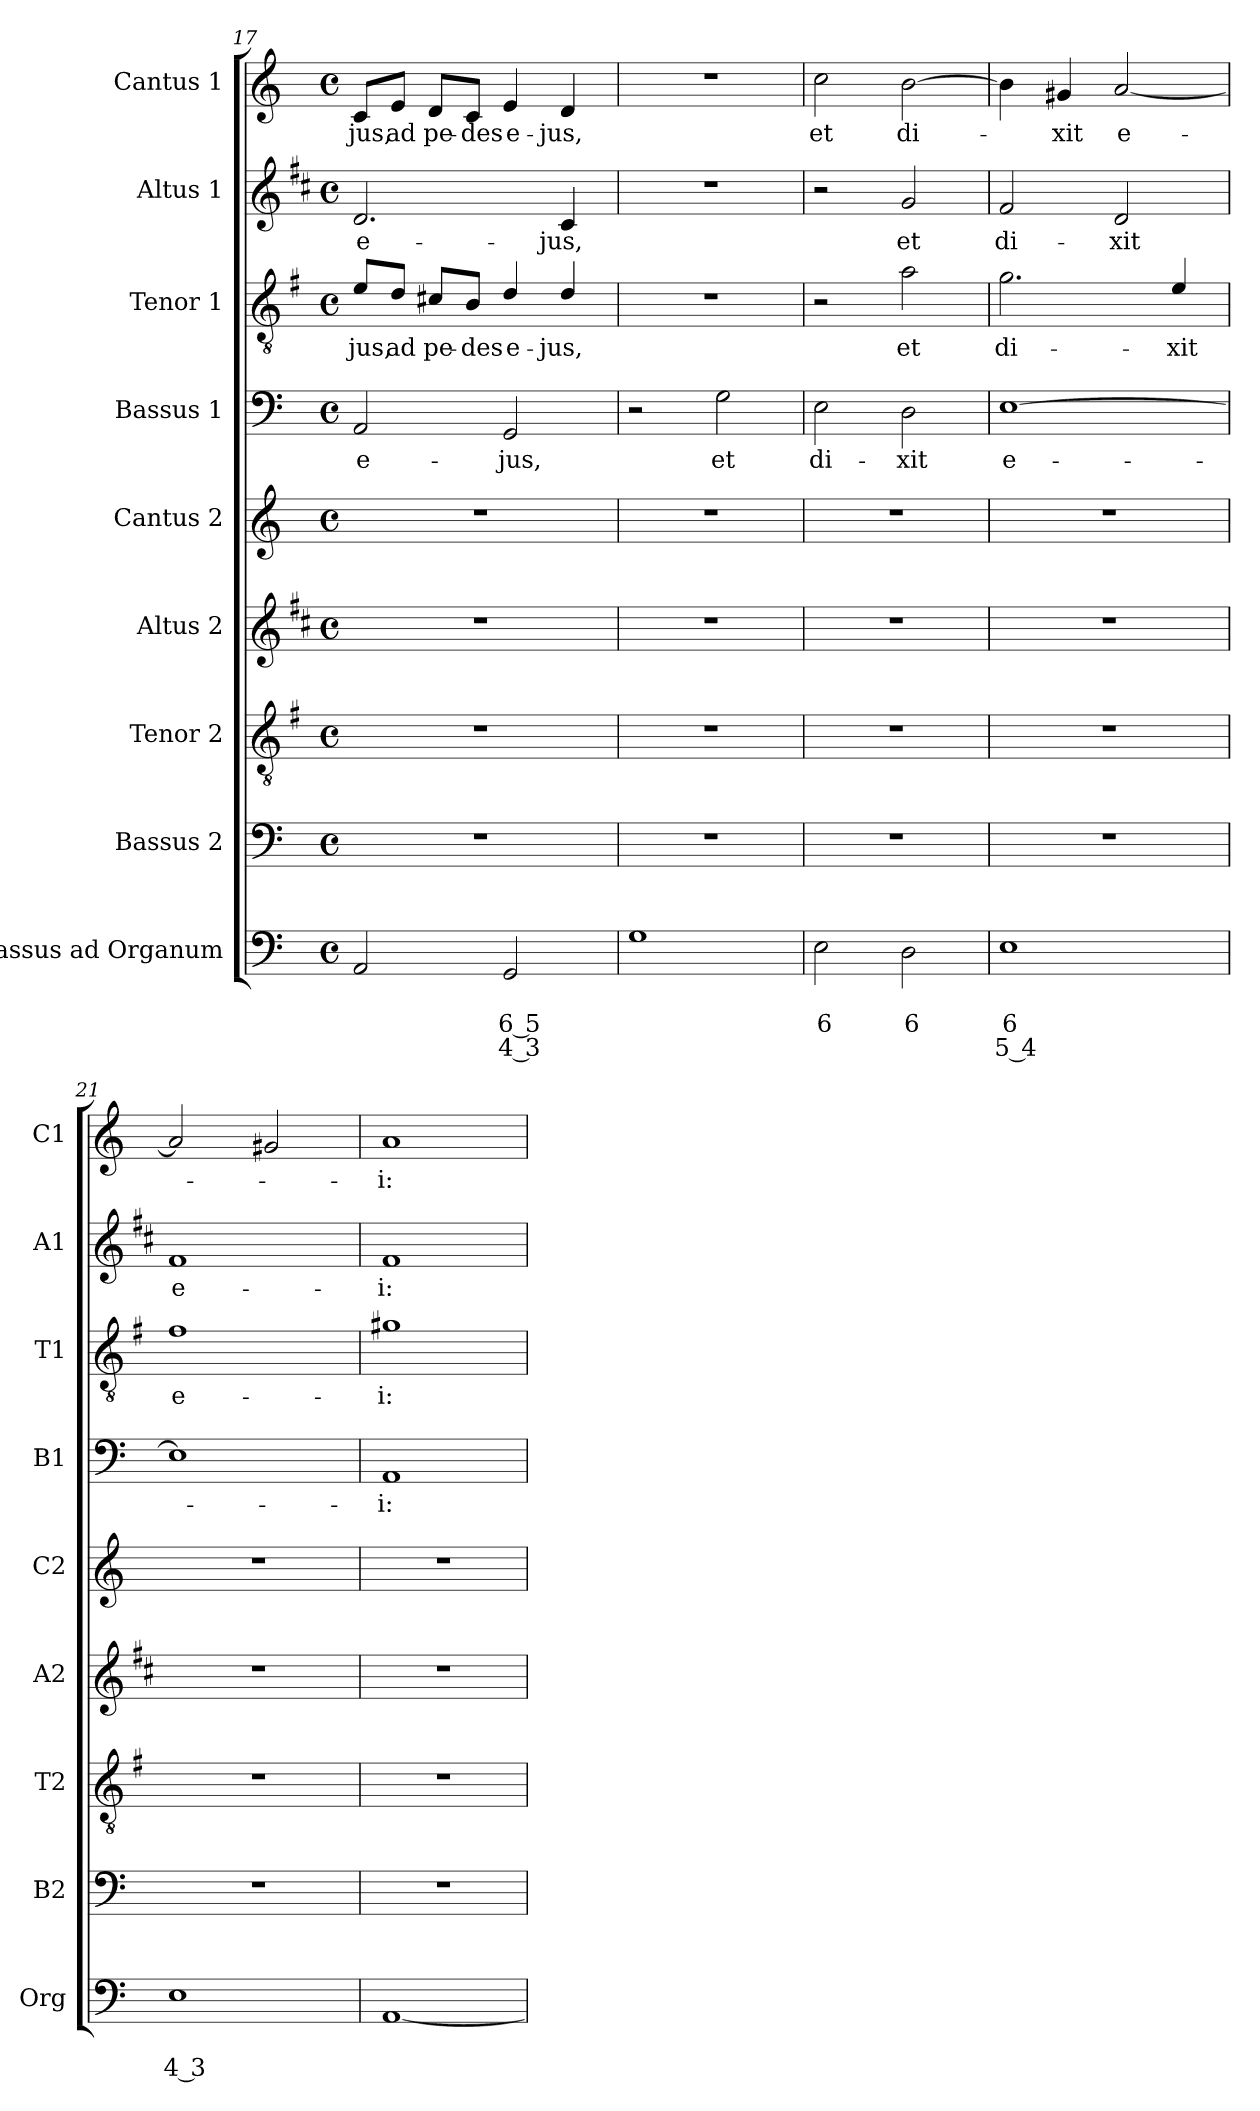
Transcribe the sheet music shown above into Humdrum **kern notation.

**kern	**text	**text	**text	**kern	**kern	**kern	**kern	**kern	**text	**kern	**text	**kern	**text	**kern	**text
*part9	*part9	*part9	*part9	*part8	*part7	*part6	*part5	*part4	*part4	*part3	*part3	*part2	*part2	*part1	*part1
*staff9	*staff9	*staff9	*staff9	*staff8	*staff7	*staff6	*staff5	*staff4	*staff4	*staff3	*staff3	*staff2	*staff2	*staff1	*staff1
*I"Bassus ad Organum	*	*	*	*I"Bassus 2	*I"Tenor 2	*I"Altus 2	*I"Cantus 2	*I"Bassus 1	*	*I"Tenor 1	*	*I"Altus 1	*	*I"Cantus 1	*
*I'Org	*	*	*	*I'B2	*I'T2	*I'A2	*I'C2	*I'B1	*	*I'T1	*	*I'A1	*	*I'C1	*
*clefF4	*	*	*	*clefF4	*clefGv2	*clefG2	*clefG2	*clefF4	*	*clefGv2	*	*clefG2	*	*clefG2	*
*	*	*	*	*	*ITrd4c7	*ITrd1c2	*	*	*	*ITrd4c7	*	*ITrd1c2	*	*	*
*k[]	*	*	*	*k[]	*k[]	*k[]	*k[]	*k[]	*	*k[]	*	*k[]	*	*k[]	*
*C:	*	*	*	*C:	*C:	*C:	*C:	*C:	*	*C:	*	*C:	*	*C:	*
*M4/4	*	*	*	*M4/4	*M4/4	*M4/4	*M4/4	*M4/4	*	*M4/4	*	*M4/4	*	*M4/4	*
*met(c)	*	*	*	*met(c)	*met(c)	*met(c)	*met(c)	*met(c)	*	*met(c)	*	*met(c)	*	*met(c)	*
=17	=17	=17	=17	=17	=17	=17	=17	=17	=17	=17	=17	=17	=17	=17	=17
!	!	!	!	!	!	!	!	!	!LO:LY:b	!	!LO:LY:b	!	!LO:LY:b	!	!LO:LY:b
2AA/	.	.	.	1r	1r	1r	1r	2AA/	e-	8A/L	-jus,	2.c/	e-	8c/L	-jus,
!	!	!	!	!	!	!	!	!	!	!	!LO:LY:b	!	!	!	!LO:LY:b
.	.	.	.	.	.	.	.	.	.	8G/J	ad	.	.	8e/J	ad
!	!	!	!	!	!	!	!	!	!	!	!LO:LY:b	!	!	!	!LO:LY:b
.	.	.	.	.	.	.	.	.	.	8F#X/L	pe-	.	.	8d/L	pe-
!	!	!	!	!	!	!	!	!	!	!	!LO:LY:b	!	!	!	!LO:LY:b
.	.	.	.	.	.	.	.	.	.	8E/J	-des	.	.	8c/J	-des
!	!	!LO:LY:b	!LO:LY:b	!	!	!	!	!	!LO:LY:b	!	!LO:LY:b	!	!	!	!LO:LY:b
2GG/	.	6 5	4 3	.	.	.	.	2GG/	-jus,	4G/	e-	.	.	4e/	e-
!	!	!	!	!	!	!	!	!	!	!	!LO:LY:b	!	!LO:LY:b	!	!LO:LY:b
.	.	.	.	.	.	.	.	.	.	4G/	-jus,	4B/	-jus,	4d/	-jus,
=18	=18	=18	=18	=18	=18	=18	=18	=18	=18	=18	=18	=18	=18	=18	=18
1G	.	.	.	1r	1r	1r	1r	2r	.	1r	.	1r	.	1r	.
!	!	!	!	!	!	!	!	!	!LO:LY:b	!	!	!	!	!	!
.	.	.	.	.	.	.	.	2G\	et	.	.	.	.	.	.
=19	=19	=19	=19	=19	=19	=19	=19	=19	=19	=19	=19	=19	=19	=19	=19
!	!	!LO:LY:b	!	!	!	!	!	!	!LO:LY:b	!	!	!	!	!	!LO:LY:b
2E\	.	6	.	1r	1r	1r	1r	2E\	di-	2r	.	2r	.	2cc\	et
!	!	!LO:LY:b	!	!	!	!	!	!	!LO:LY:b	!	!LO:LY:b	!	!LO:LY:b	!	!LO:LY:b
2D\	.	6	.	.	.	.	.	2D\	-xit	2d\	et	2f/	et	[2b\	di-
=20	=20	=20	=20	=20	=20	=20	=20	=20	=20	=20	=20	=20	=20	=20	=20
!	!	!LO:LY:b	!LO:LY:b	!	!	!	!	!	!LO:LY:b	!	!LO:LY:b	!	!LO:LY:b	!	!
1E	.	6	5 4	1r	1r	1r	1r	[1E	e-	2.c\	di-	2e/	di-	4b\]	.
!	!	!	!	!	!	!	!	!	!	!	!	!	!	!	!LO:LY:b
.	.	.	.	.	.	.	.	.	.	.	.	.	.	4g#X/	-xit
!	!	!	!	!	!	!	!	!	!	!	!	!	!LO:LY:b	!	!LO:LY:b
.	.	.	.	.	.	.	.	.	.	.	.	2c/	-xit	[2a/	e-
!	!	!	!	!	!	!	!	!	!	!	!LO:LY:b	!	!	!	!
.	.	.	.	.	.	.	.	.	.	4A/	-xit	.	.	.	.
=21	=21	=21	=21	=21	=21	=21	=21	=21	=21	=21	=21	=21	=21	=21	=21
!	!	!LO:LY:b	!	!	!	!	!	!	!	!	!LO:LY:b	!	!LO:LY:b	!	!
1E	.	4 3	.	1r	1r	1r	1r	1E]	.	1B	e-	1e	e-	2a/]	.
.	.	.	.	.	.	.	.	.	.	.	.	.	.	2g#X/	.
!!LO:PB:g=z
=22	=22	=22	=22	=22	=22	=22	=22	=22	=22	=22	=22	=22	=22	=22	=22
!	!	!	!	!	!	!	!	!	!LO:LY:b	!	!LO:LY:b	!	!LO:LY:b	!	!LO:LY:b
[1AA	.	.	.	1r	1r	1r	1r	1AA	-i:	1c#X	-i:	1e	-i:	1a	-i:
=	=	=	=	=	=	=	=	=	=	=	=	=	=	=	=
*-	*-	*-	*-	*-	*-	*-	*-	*-	*-	*-	*-	*-	*-	*-	*-
